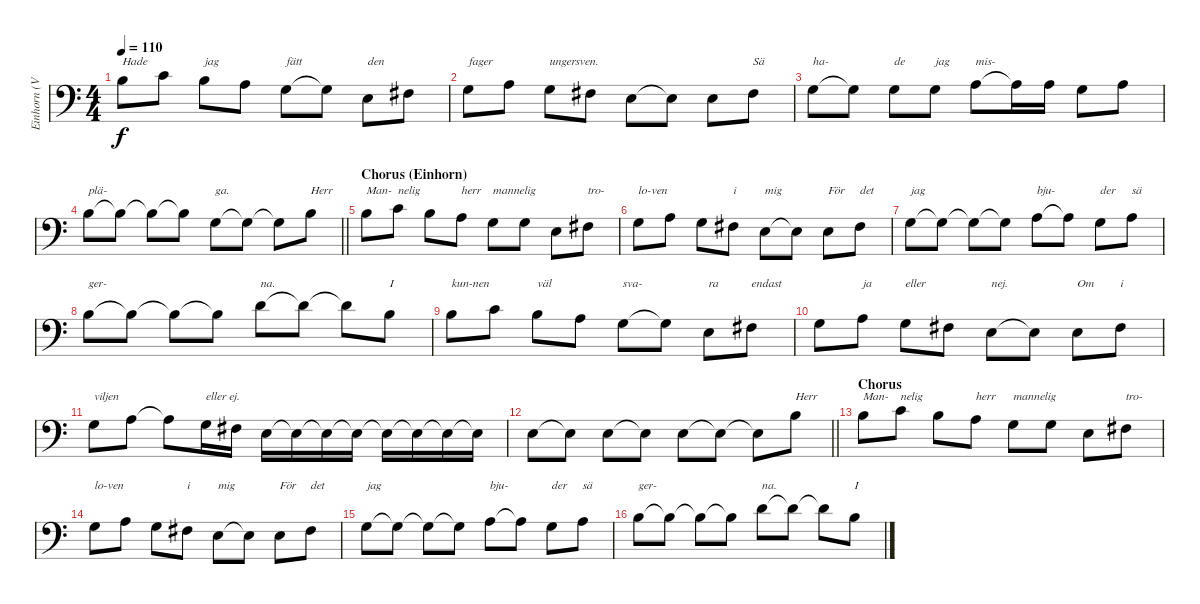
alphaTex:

\track ("Einhorn (Vocals)" "Einhorn (V") {instrument viola}
\staff {score}
\tuning (E3 B2 G2 D2 A1 E1) {hide}
\ts (4 4)
\tempo 110
\clef f4
\ks c
7.1.8{txt "Hade" dy f} 8.1.8 7.1.8{txt "jag"} 5.1.8 3.1.8{txt "fätt"} 3.1{t}.8 0.1.8{txt "den"} 2.1.8 |
3.1.8{txt "fager"} 5.1.8 3.1.8{txt "ungersven."} 2.1.8 0.1.8 0.1{t}.8 0.1.8 2.1.8{txt "Sä"} |
3.1.8{txt "ha-"} 3.1{t}.8 3.1.8{txt "de"} 3.1.8{txt "jag"} 5.1.8{txt "mis-"} 5.1{t}.16 5.1.16 3.1.8 5.1.8 |
\barLineRight lightlight
7.1.8{txt "plä-"} 7.1{t}.8 7.1{t}.8 7.1{t}.8 3.1.8{txt "ga."} 3.1{t}.8 3.1{t}.8 7.1.8{txt "Herr"} |
\section ("" "Chorus (Einhorn)")
7.1.8{txt "Man-"} 8.1.8{txt "nelig"} 7.1.8 5.1.8{txt "herr"} 3.1.8{txt "mannelig"} 3.1.8 0.1.8 2.1.8{txt "tro-"} |
3.1.8{txt "lo-ven"} 5.1.8 3.1.8 2.1.8{txt "i"} 0.1.8{txt "mig"} 0.1{t}.8 0.1.8{txt "För"} 2.1.8{txt "det"} |
3.1.8{txt "jag"} 3.1{t}.8 3.1{t}.8 3.1{t}.8 5.1.8{txt "bju-"} 5.1{t}.8 3.1.8{txt "der"} 5.1.8{txt "sä"} |
7.1.8{txt "ger-"} 7.1{t}.8 7.1{t}.8 7.1{t}.8 10.1.8{txt "na."} 10.1{t}.8 10.1{t}.8 7.1.8{txt "I "} |
7.1.8{txt "kun-nen"} 8.1.8 7.1.8{txt "väl"} 5.1.8 3.1.8{txt "sva-"} 3.1{t}.8 0.1.8{txt "ra"} 2.1.8{txt "endast"} |
3.1.8 5.1.8{txt "ja"} 3.1.8{txt "eller"} 2.1.8 0.1.8{txt "nej."} 0.1{t}.8 0.1.8{txt "Om"} 2.1.8{txt "i"} |
3.1.8{txt "viljen"} 5.1.8 5.1{t}.8 3.1.16{txt "eller ej."} 2.1.16 0.1.16 0.1{t}.16 0.1{t}.16 0.1{t}.16 0.1{t}.16 0.1{t}.16 0.1{t}.16 0.1{t}.16 |
\barLineRight lightlight
0.1.8 0.1{t}.8 0.1.8 0.1{t}.8 0.1.8 0.1{t}.8 0.1{t}.8 7.1.8{txt "Herr"} |
\section ("" "Chorus")
7.1.8{txt "Man-"} 8.1.8{txt "nelig"} 7.1.8 5.1.8{txt "herr"} 3.1.8{txt "mannelig"} 3.1.8 0.1.8 2.1.8{txt "tro-"} |
3.1.8{txt "lo-ven"} 5.1.8 3.1.8 2.1.8{txt "i"} 0.1.8{txt "mig"} 0.1{t}.8 0.1.8{txt "För"} 2.1.8{txt "det"} |
3.1.8{txt "jag"} 3.1{t}.8 3.1{t}.8 3.1{t}.8 5.1.8{txt "bju-"} 5.1{t}.8 3.1.8{txt "der"} 5.1.8{txt "sä"} |
7.1.8{txt "ger-"} 7.1{t}.8 7.1{t}.8 7.1{t}.8 10.1.8{txt "na."} 10.1{t}.8 10.1{t}.8 7.1.8{txt "I "}
